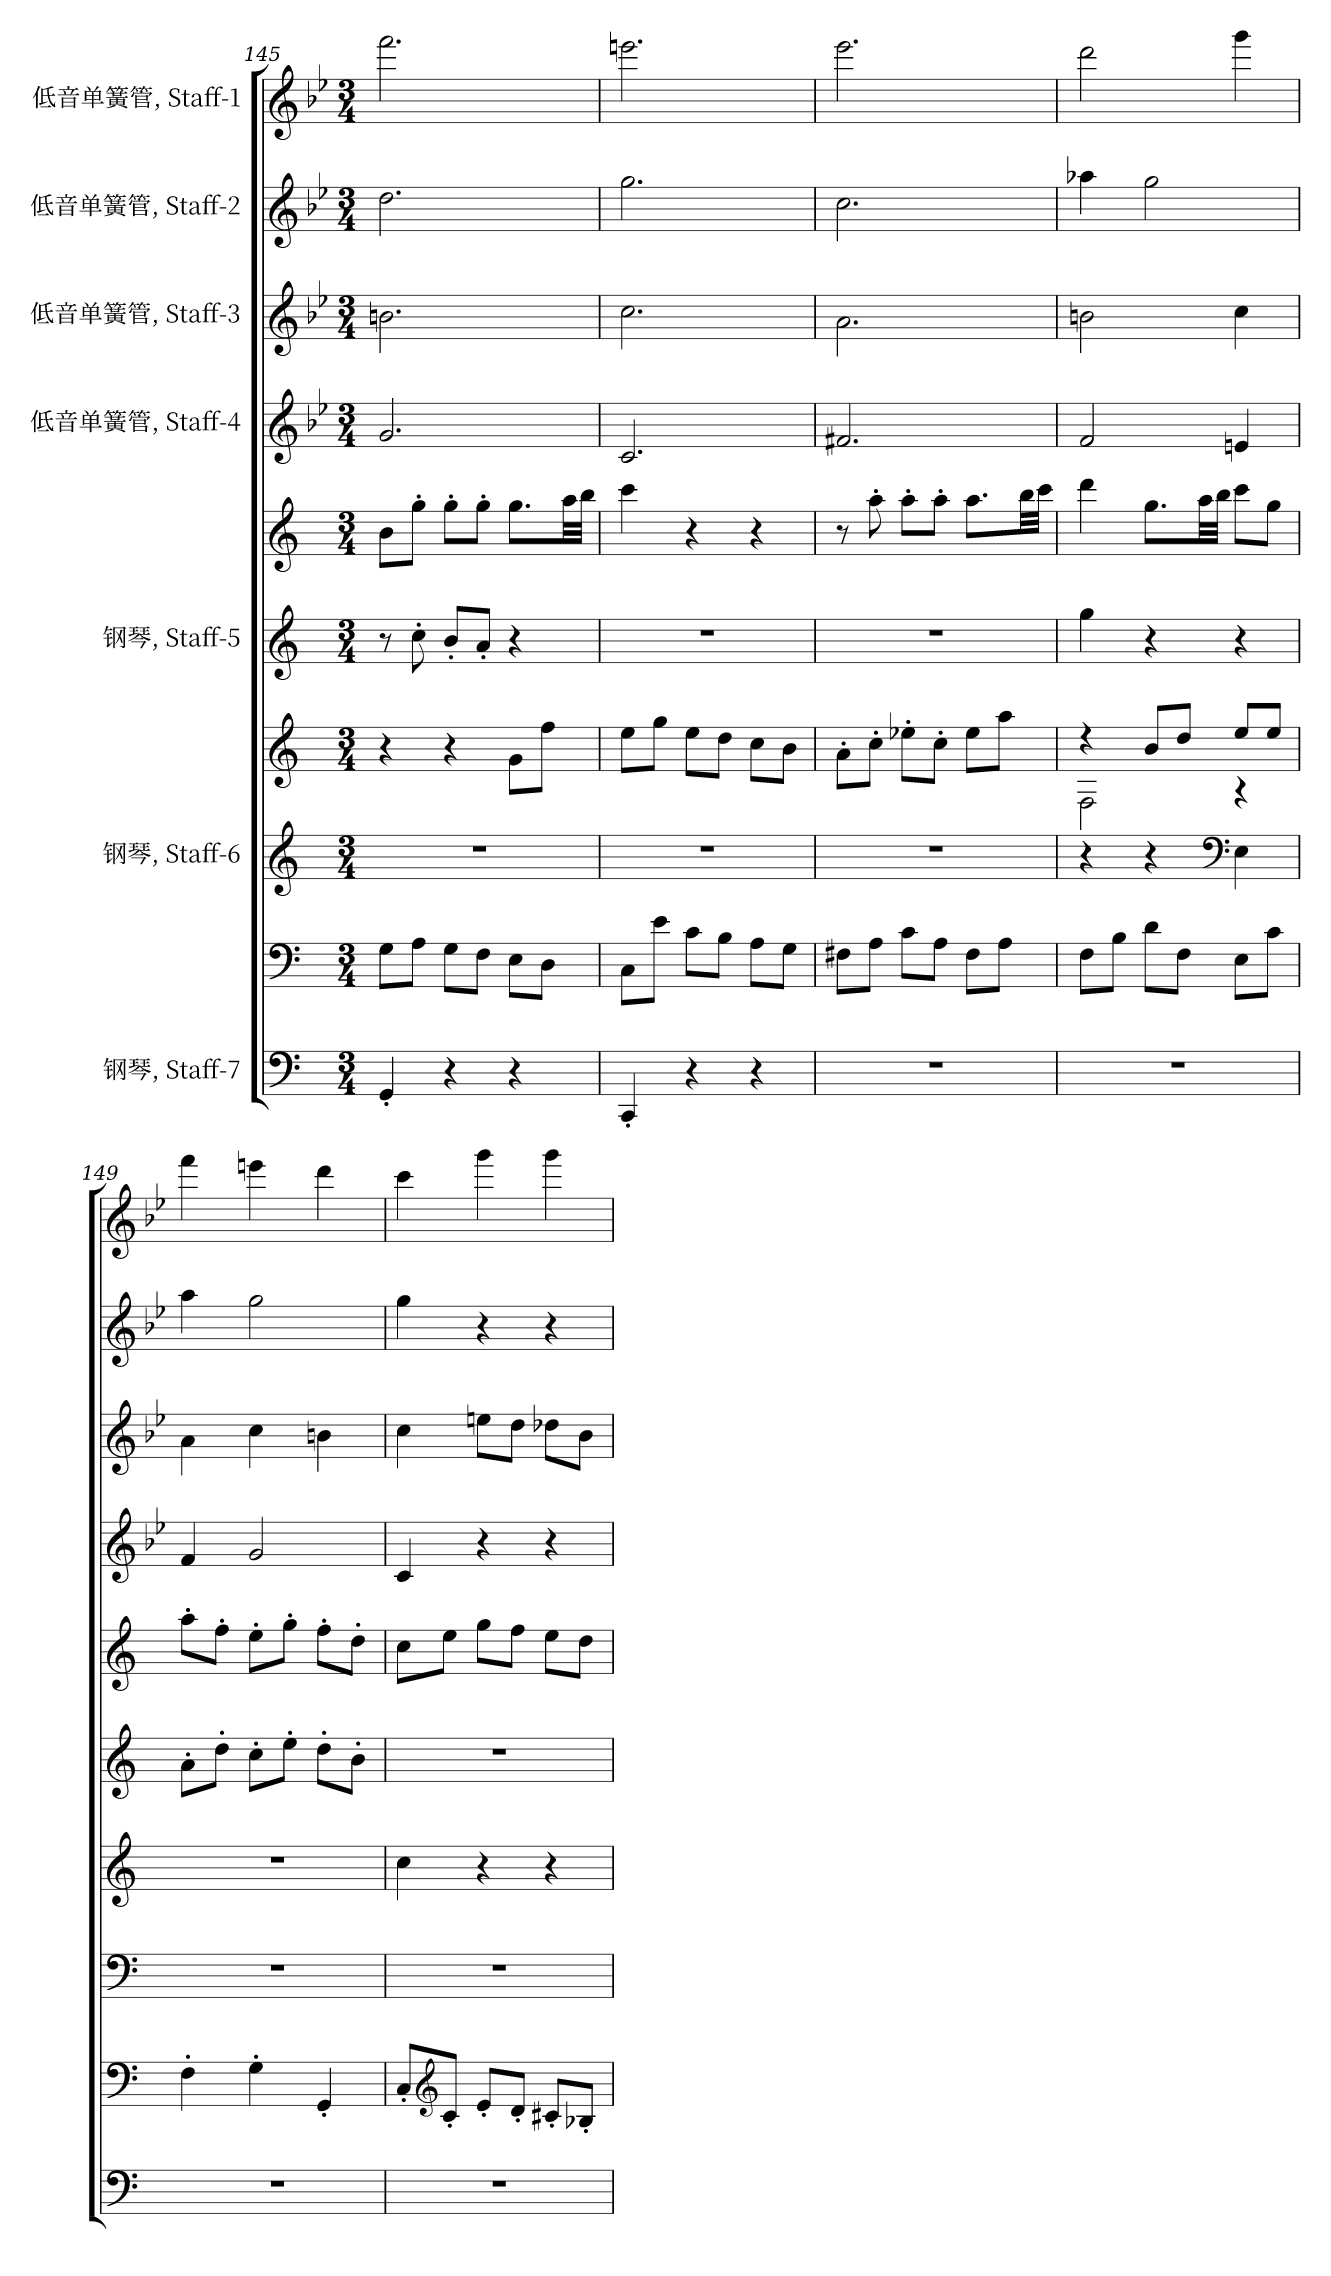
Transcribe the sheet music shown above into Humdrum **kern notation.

**kern	**kern	**kern	**kern	**kern	**kern	**kern	**kern	**kern	**kern
*part7	*part7	*part6	*part6	*part5	*part5	*part4	*part3	*part2	*part1
*staff10	*staff9	*staff8	*staff7	*staff6	*staff5	*staff4	*staff3	*staff2	*staff1
*I"钢琴, Staff-7	*	*I"钢琴, Staff-6	*	*I"钢琴, Staff-5	*	*I"低音单簧管, Staff-4	*I"低音单簧管, Staff-3	*I"低音单簧管, Staff-2	*I"低音单簧管, Staff-1
*clefF4	*clefF4	*clefG2	*clefG2	*clefG2	*clefG2	*clefG2	*clefG2	*clefG2	*clefG2
*	*	*	*	*	*	*ITrd8c14	*ITrd8c14	*ITrd8c14	*ITrd8c14
*k[]	*k[]	*k[]	*k[]	*k[]	*k[]	*k[b-e-]	*k[b-e-]	*k[b-e-]	*k[b-e-]
*M3/4	*M3/4	*M3/4	*M3/4	*M3/4	*M3/4	*M3/4	*M3/4	*M3/4	*M3/4
=145	=145	=145	=145	=145	=145	=145	=145	=145	=145
4GG'/	8G\L	2.r	4r	8r	8b\L	2.G/	2.Bn\	2.d\	2.ff\
.	8A\J	.	.	8cc'\	8gg'\J	.	.	.	.
4r	8G\L	.	4r	8b'/L	8gg'\L	.	.	.	.
.	8F\J	.	.	8a'/J	8gg'\J	.	.	.	.
4r	8E\L	.	8g\L	4r	8.gg\L	.	.	.	.
.	8D\J	.	8ff\J	.	.	.	.	.	.
.	.	.	.	.	32aa\LL	.	.	.	.
.	.	.	.	.	32bb\JJJ	.	.	.	.
=146	=146	=146	=146	=146	=146	=146	=146	=146	=146
4CC'/	8C\L	2.r	8ee\L	2.r	4ccc\	2.C/	2.c\	2.g\	2.een\
.	8e\J	.	8gg\J	.	.	.	.	.	.
4r	8c\L	.	8ee\L	.	4r	.	.	.	.
.	8B\J	.	8dd\J	.	.	.	.	.	.
4r	8A\L	.	8cc\L	.	4r	.	.	.	.
.	8G\J	.	8b\J	.	.	.	.	.	.
=147	=147	=147	=147	=147	=147	=147	=147	=147	=147
2.r	8F#X\L	2.r	8a'\L	2.r	8r	2.F#X/	2.A\	2.c\	2.ee-\
.	8A\J	.	8cc'\J	.	8aa'\	.	.	.	.
.	8c\L	.	8ee-X'\L	.	8aa'\L	.	.	.	.
.	8A\J	.	8cc'\J	.	8aa'\J	.	.	.	.
.	8F#\L	.	8ee-\L	.	8.aa\L	.	.	.	.
.	8A\J	.	8aa\J	.	.	.	.	.	.
.	.	.	.	.	32bb\LL	.	.	.	.
.	.	.	.	.	32ccc\JJJ	.	.	.	.
!!LO:PB:g=z
=148	=148	=148	=148	=148	=148	=148	=148	=148	=148
*	*	*	*^	*	*	*	*	*	*
2.r	8F\L	4r	4r	2F\	4gg\	4ddd\	2F/	2Bn\	4a-X\	2dd\
.	8B\J	.	.	.	.	.	.	.	.	.
.	8d\L	4r	8b/L	.	4r	8.gg\L	.	.	2g\	.
.	8F\J	.	8dd/J	.	.	.	.	.	.	.
.	.	.	.	.	.	32aa\LL	.	.	.	.
.	.	.	.	.	.	32bb\JJJ	.	.	.	.
*	*	*clefF4	*	*	*	*	*	*	*	*
.	8E\L	4E\	8ee/L	4r	4r	8ccc\L	4En/	4c\	.	4gg\
.	8c\J	.	8ee/J	.	.	8gg\J	.	.	.	.
*	*	*	*v	*v	*	*	*	*	*	*
=149	=149	=149	=149	=149	=149	=149	=149	=149	=149
2.r	4F'\	2.r	2.r	8a'\L	8aa'\L	4F/	4A\	4a\	4ff\
.	.	.	.	8dd'\J	8ff'\J	.	.	.	.
.	4G'\	.	.	8cc'\L	8ee'\L	2G/	4c\	2g\	4een\
.	.	.	.	8ee'\J	8gg'\J	.	.	.	.
.	4GG'/	.	.	8dd'\L	8ff'\L	.	4Bn\	.	4dd\
.	.	.	.	8b'\J	8dd'\J	.	.	.	.
=150	=150	=150	=150	=150	=150	=150	=150	=150	=150
2.r	8C'/L	2.r	4cc\	2.r	8cc\L	4C/	4c\	4g\	4cc\
*	*clefG2	*	*	*	*	*	*	*	*
.	8c'/J	.	.	.	8ee\J	.	.	.	.
.	8e'/L	.	4r	.	8gg\L	4r	8en\L	4r	4gg\
.	8d'/J	.	.	.	8ff\J	.	8d\J	.	.
.	8c#X'/L	.	4r	.	8ee\L	4r	8d-X\L	4r	4gg\
.	8B-X'/J	.	.	.	8dd\J	.	8B-\J	.	.
=	=	=	=	=	=	=	=	=	=
*-	*-	*-	*-	*-	*-	*-	*-	*-	*-
